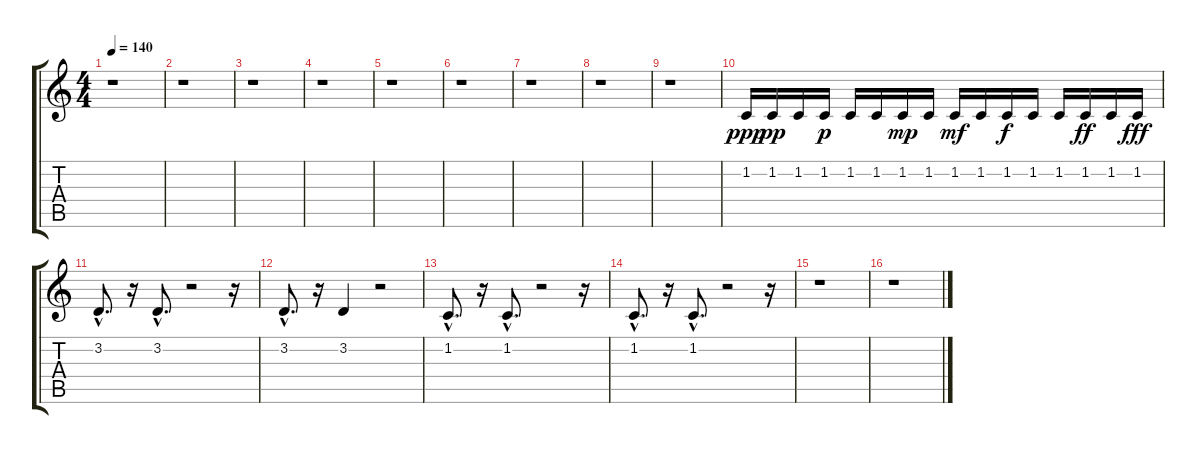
\track "" {instrument choiraahs}
\staff {score tabs}
\tuning (E4 B3 G3 D3 A2 E2) {hide}
\ts (4 4)
\tempo 140
\clef g2
\ks c
r.1{dy ppp} |
r.1 |
r.1 |
r.1 |
r.1 |
r.1 |
r.1 |
r.1 |
r.1 |
1.2.16{volume 12 balance 8 instrument choiraahs} 1.2.16{dy pp} 1.2.16 1.2.16{dy p} 1.2.16 1.2.16 1.2.16{dy mp} 1.2.16 1.2.16{dy mf} 1.2.16 1.2.16{dy f} 1.2.16 1.2.16 1.2.16{dy ff} 1.2.16 1.2.16{dy fff} |
3.2{hac}.8{d} r.16 3.2{hac}.8{d} r.2 r.16 |
3.2{hac}.8{d} r.16 3.2.4 r.2 |
1.2{hac}.8{d} r.16 1.2{hac}.8{d} r.2 r.16 |
1.2{hac}.8{d} r.16 1.2{hac}.8{d} r.2 r.16 |
r.1 |
r.1
